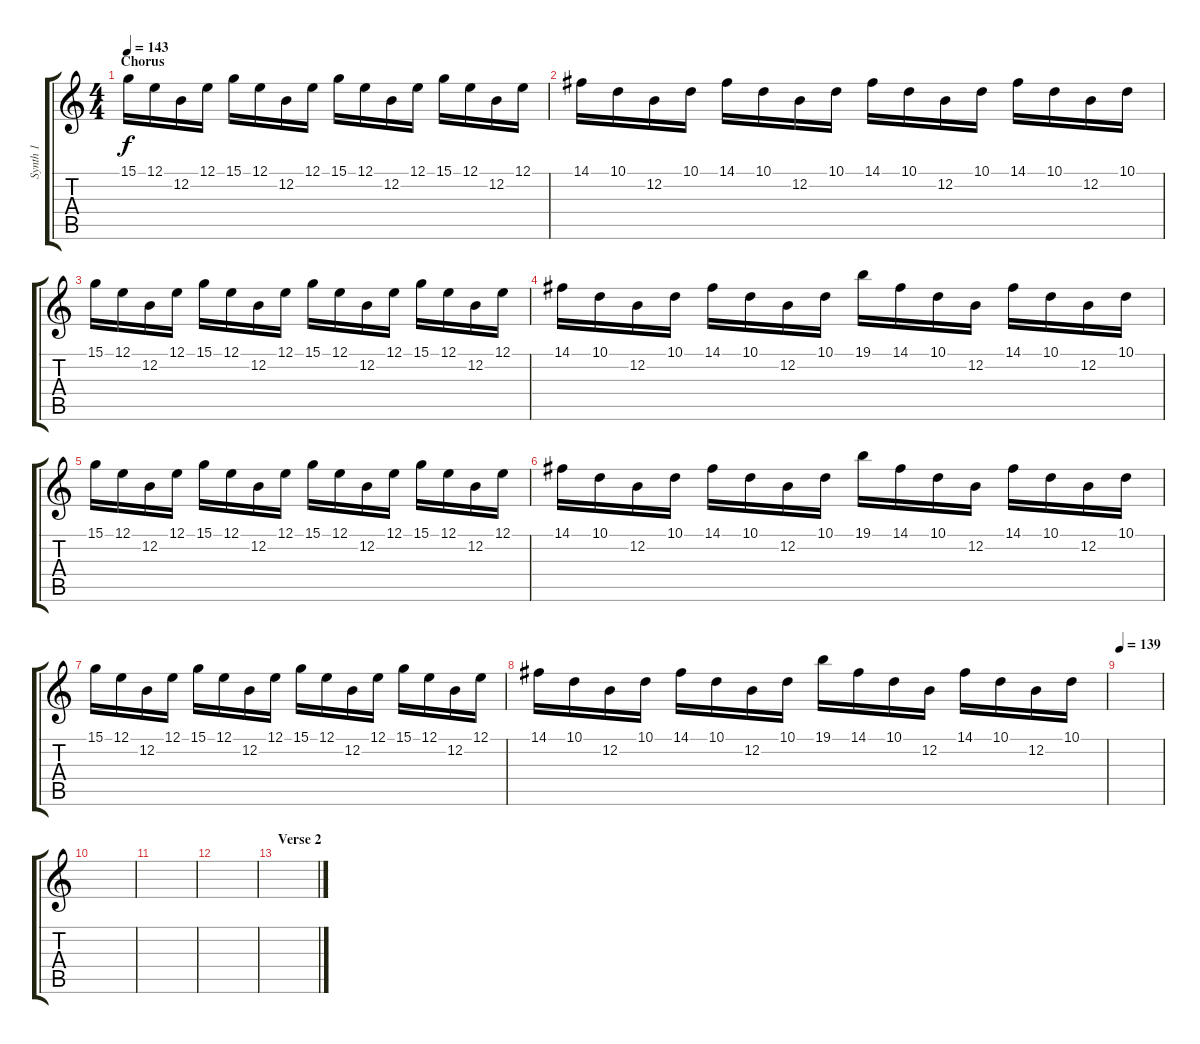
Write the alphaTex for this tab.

\track ("Synth 1" "Synth 1") {instrument harpsichord}
\staff {score tabs}
\tuning (E4 B3 G3 D3 A2 E2) {hide}
\ts (4 4)
\section ("" "Chorus")
\tempo 143
\clef g2
\ks c
15.1.16{dy f instrument stringensemble1} 12.1.16 12.2.16 12.1.16 15.1.16 12.1.16 12.2.16 12.1.16 15.1.16 12.1.16 12.2.16 12.1.16 15.1.16 12.1.16 12.2.16 12.1.16 |
14.1.16 10.1.16 12.2.16 10.1.16 14.1.16 10.1.16 12.2.16 10.1.16 14.1.16 10.1.16 12.2.16 10.1.16 14.1.16 10.1.16 12.2.16 10.1.16 |
15.1.16 12.1.16 12.2.16 12.1.16 15.1.16 12.1.16 12.2.16 12.1.16 15.1.16 12.1.16 12.2.16 12.1.16 15.1.16 12.1.16 12.2.16 12.1.16 |
14.1.16 10.1.16 12.2.16 10.1.16 14.1.16 10.1.16 12.2.16 10.1.16 19.1.16 14.1.16 10.1.16 12.2.16 14.1.16 10.1.16 12.2.16 10.1.16 |
15.1.16 12.1.16 12.2.16 12.1.16 15.1.16 12.1.16 12.2.16 12.1.16 15.1.16 12.1.16 12.2.16 12.1.16 15.1.16 12.1.16 12.2.16 12.1.16 |
14.1.16 10.1.16 12.2.16 10.1.16 14.1.16 10.1.16 12.2.16 10.1.16 19.1.16 14.1.16 10.1.16 12.2.16 14.1.16 10.1.16 12.2.16 10.1.16 |
15.1.16 12.1.16 12.2.16 12.1.16 15.1.16 12.1.16 12.2.16 12.1.16 15.1.16 12.1.16 12.2.16 12.1.16 15.1.16 12.1.16 12.2.16 12.1.16 |
14.1.16 10.1.16 12.2.16 10.1.16 14.1.16 10.1.16 12.2.16 10.1.16 19.1.16 14.1.16 10.1.16 12.2.16 14.1.16 10.1.16 12.2.16 10.1.16 |
\tempo 139
|
|
|
|
\section ("" "Verse 2")
